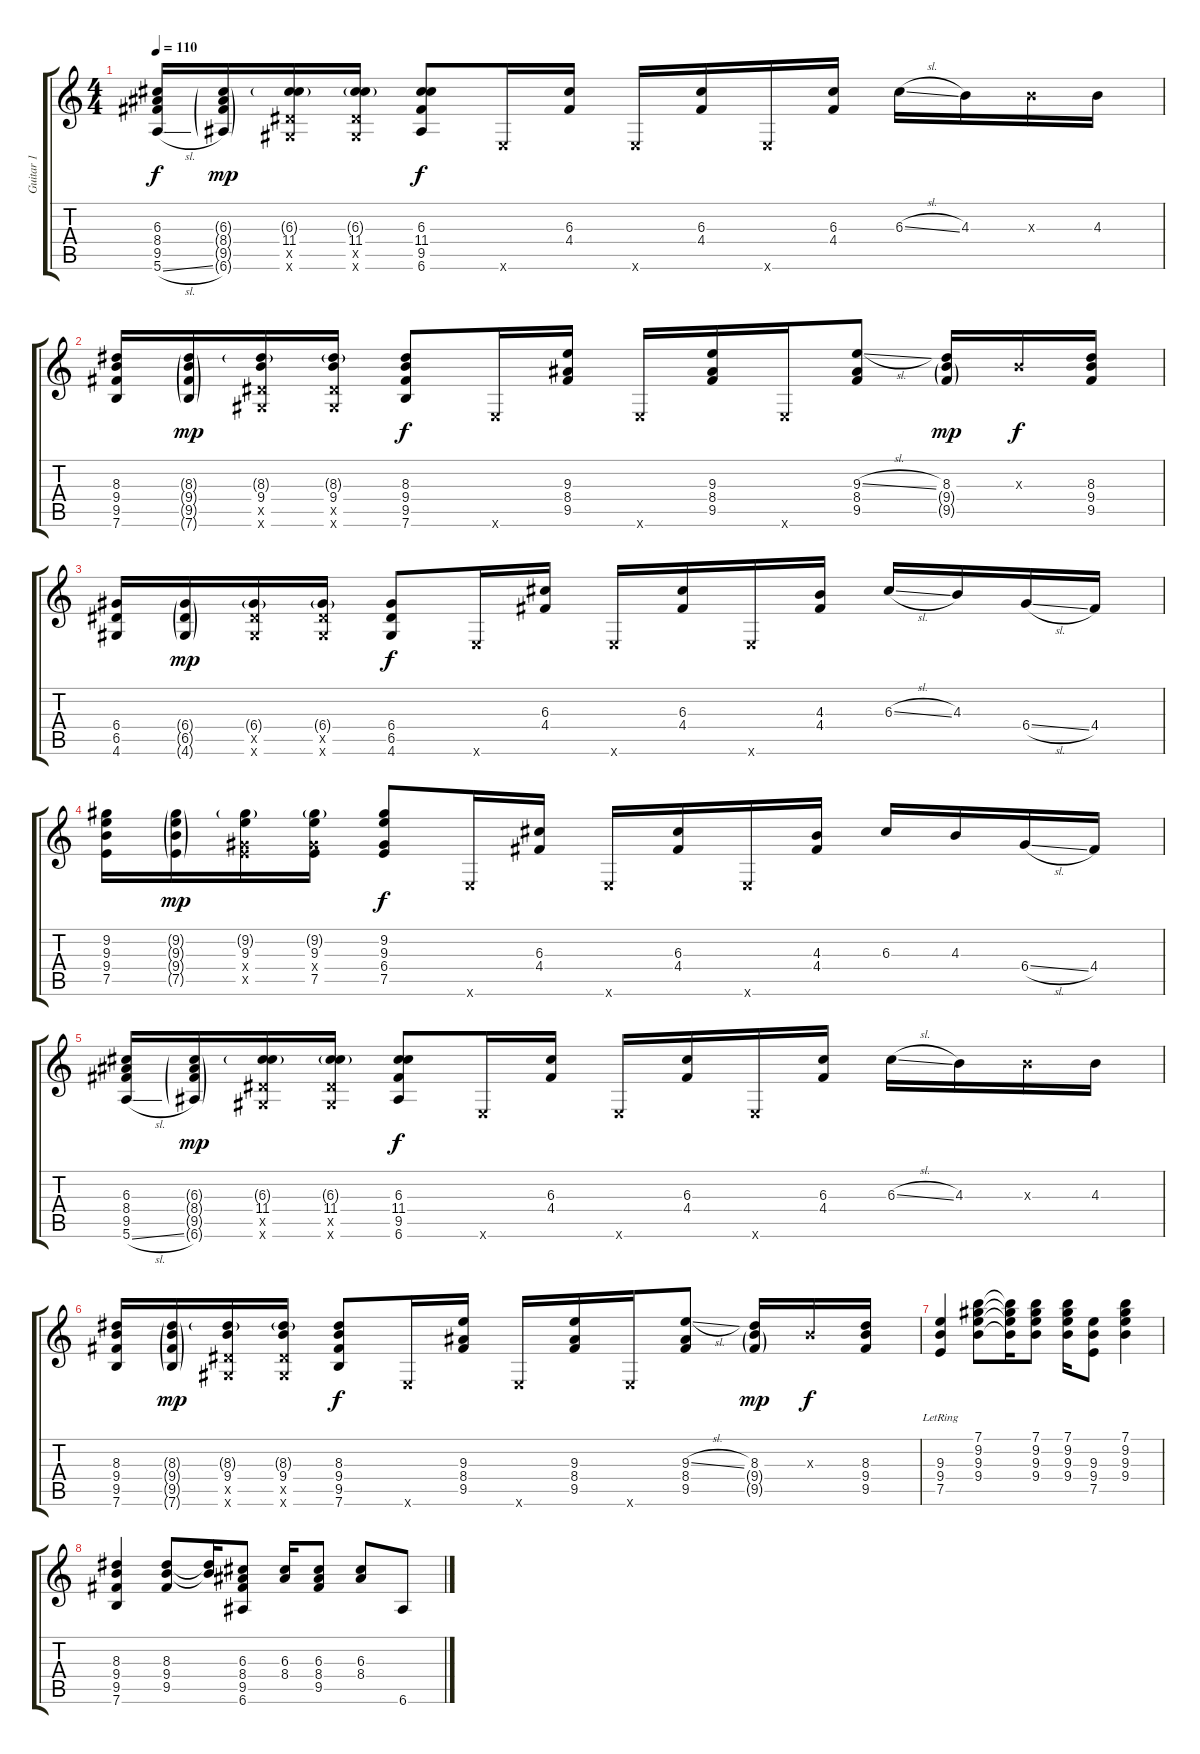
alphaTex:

\track ("Guitar 1" "Guitar 1") {instrument overdrivenguitar}
\staff {score tabs}
\tuning (E4 B3 G3 D3 A2 E2) {hide}
\ts (4 4)
\tempo 110
\clef g2
\ks c
(6.3 8.4 9.5 5.6{sl}).16{dy f} (6.3{g} 8.4{g} 9.5{g} 6.6{g}).16{dy mp} (6.3{g} 11.4 6.5{x} 4.6{x}).16 (6.3{g} 11.4 6.5{x} 4.6{x}).16 (6.3 11.4 9.5 6.6).8{dy f} 0.6{x}.16 (6.3 4.4).16 0.6{x}.16 (6.3 4.4).16 0.6{x}.16 (6.3 4.4).16 6.3{sl}.16 4.3.16 4.3{x}.16 4.3.16 |
(8.3 9.4 9.5 7.6).16 (8.3{g} 9.4{g} 9.5{g} 7.6{g}).16{dy mp} (8.3{g} 9.4 6.5{x} 4.6{x}).16 (8.3{g} 9.4 6.5{x} 4.6{x}).16 (8.3 9.4 9.5 7.6).8{dy f} 0.6{x}.16 (9.3 8.4 9.5).16 0.6{x}.16 (9.3 8.4 9.5).16 0.6{x}.16 (9.3{sl} 8.4 9.5).8 (8.3 9.4{g} 9.5{g}).16{dy mp} 4.3{x}.16{dy f} (8.3 9.4 9.5).16 |
(6.4 6.5 4.6).16 (6.4{g} 6.5{g} 4.6{g}).16{dy mp} (6.4{g} 6.5{x} 4.6{x}).16 (6.4{g} 6.5{x} 4.6{x}).16 (6.4 6.5 4.6).8{dy f} 0.6{x}.16 (6.3 4.4).16 0.6{x}.16 (6.3 4.4).16 0.6{x}.16 (4.3 4.4).16 6.3{sl}.16 4.3.16 6.4{sl}.16 4.4.16 |
(9.2 9.3 9.4 7.5).16 (9.2{g} 9.3{g} 9.4{g} 7.5{g}).16{dy mp} (9.2{g} 9.3 6.4{x} 7.5{x}).16 (9.2{g} 9.3 6.4{x} 7.5).16 (9.2 9.3 6.4 7.5).8{dy f} 0.6{x}.16 (6.3 4.4).16 0.6{x}.16 (6.3 4.4).16 0.6{x}.16 (4.3 4.4).16 6.3.16 4.3.16 6.4{sl}.16 4.4.16 |
(6.3 8.4 9.5 5.6{sl}).16 (6.3{g} 8.4{g} 9.5{g} 6.6{g}).16{dy mp} (6.3{g} 11.4 6.5{x} 4.6{x}).16 (6.3{g} 11.4 6.5{x} 4.6{x}).16 (6.3 11.4 9.5 6.6).8{dy f} 0.6{x}.16 (6.3 4.4).16 0.6{x}.16 (6.3 4.4).16 0.6{x}.16 (6.3 4.4).16 6.3{sl}.16 4.3.16 4.3{x}.16 4.3.16 |
(8.3 9.4 9.5 7.6).16 (8.3{g} 9.4{g} 9.5{g} 7.6{g}).16{dy mp} (8.3{g} 9.4 6.5{x} 4.6{x}).16 (8.3{g} 9.4 6.5{x} 4.6{x}).16 (8.3 9.4 9.5 7.6).8{dy f} 0.6{x}.16 (9.3 8.4 9.5).16 0.6{x}.16 (9.3 8.4 9.5).16 0.6{x}.16 (9.3{sl} 8.4 9.5).8 (8.3 9.4{g} 9.5{g}).16{dy mp} 4.3{x}.16{dy f} (8.3 9.4 9.5).16 |
(9.3 9.4 7.5{lr}).4 (7.1 9.2 9.3 9.4).8 (7.1{t} 9.2{t} 9.3{t} 9.4{t}).16 (7.1 9.2 9.3 9.4).8 (7.1 9.2 9.3 9.4).16 (9.3 9.4 7.5).8 (7.1 9.2 9.3 9.4).4 |
(8.3 9.4 9.5 7.6).4 (8.3 9.4 9.5).8 (8.3{t} 9.4{t}).16 (6.3 8.4 9.5 6.6).8 (6.3 8.4).16 (6.3 8.4 9.5).8 (6.3 8.4).8 6.6.8
